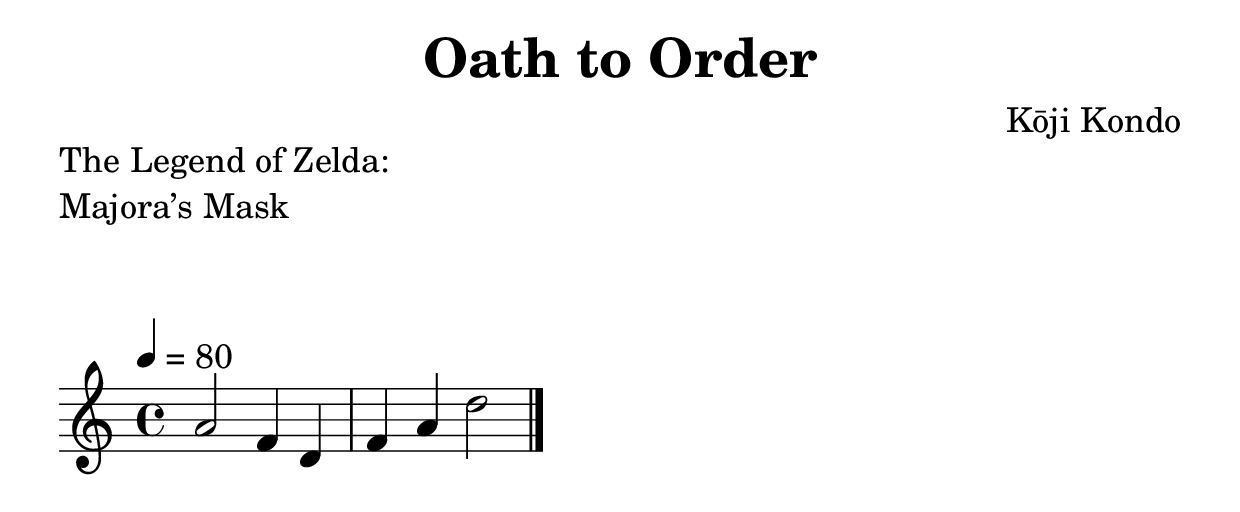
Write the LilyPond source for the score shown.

\version "2.20.0"

\include "header.ily"

\version "2.20.0"

title = "Oath to Order"

song = \relative c'' {
  \tempo 4 = 80
  \time 4/4

  a'2 f4 d | % 1
  f a d2 \bar "|." % 2
}


\header {
  title = \title
  piece = \markup \left-column { "The Legend of Zelda:" "Majora’s Mask" }
}

\include "articulate.ly"

staff = \new Staff \with { midiInstrument = "ocarina" } {
  \clef "treble^8"
  \song
}

\score {
  \staff

  \layout {
    \context {
      \Score
      \omit ClefModifier
    }
  }
}

\score {
  \unfoldRepeats \articulate \staff

  \midi {}
}

